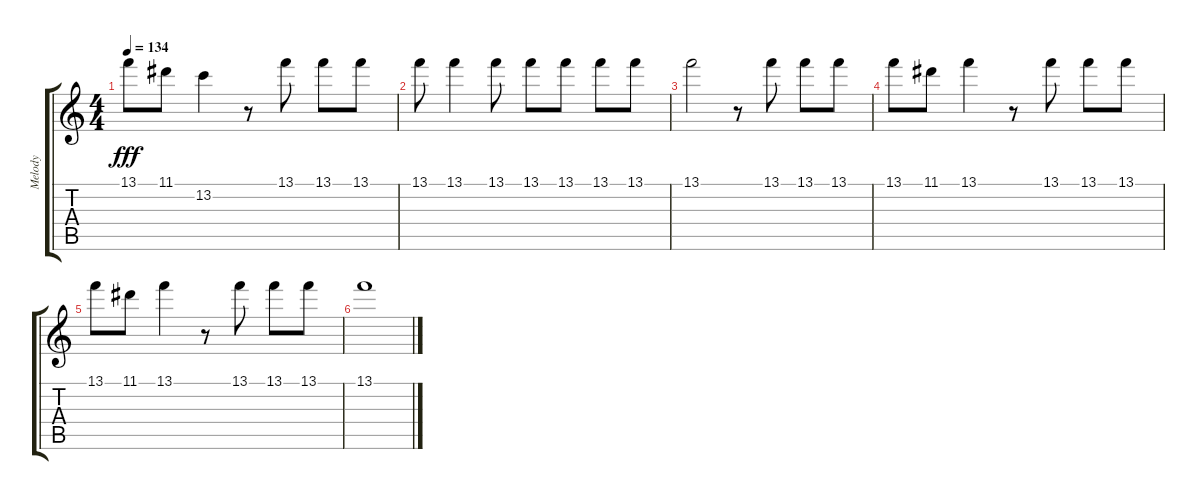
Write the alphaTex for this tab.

\track ("Melody" "Melody") {instrument electricguitarclean}
\staff {score tabs}
\tuning (E4 B3 G3 D3 A2 E2) {hide}
\ts (4 4)
\tempo 134
\clef g2
\ks c
13.1.8{dy fff} 11.1.8 13.2.4 r.8 13.1.8 13.1.8 13.1.8 |
13.1.8 13.1.4 13.1.8 13.1.8 13.1.8 13.1.8 13.1.8 |
13.1.2 r.8 13.1.8 13.1.8 13.1.8 |
13.1.8 11.1.8 13.1.4 r.8 13.1.8 13.1.8 13.1.8 |
13.1.8 11.1.8 13.1.4 r.8 13.1.8 13.1.8 13.1.8 |
13.1.1
